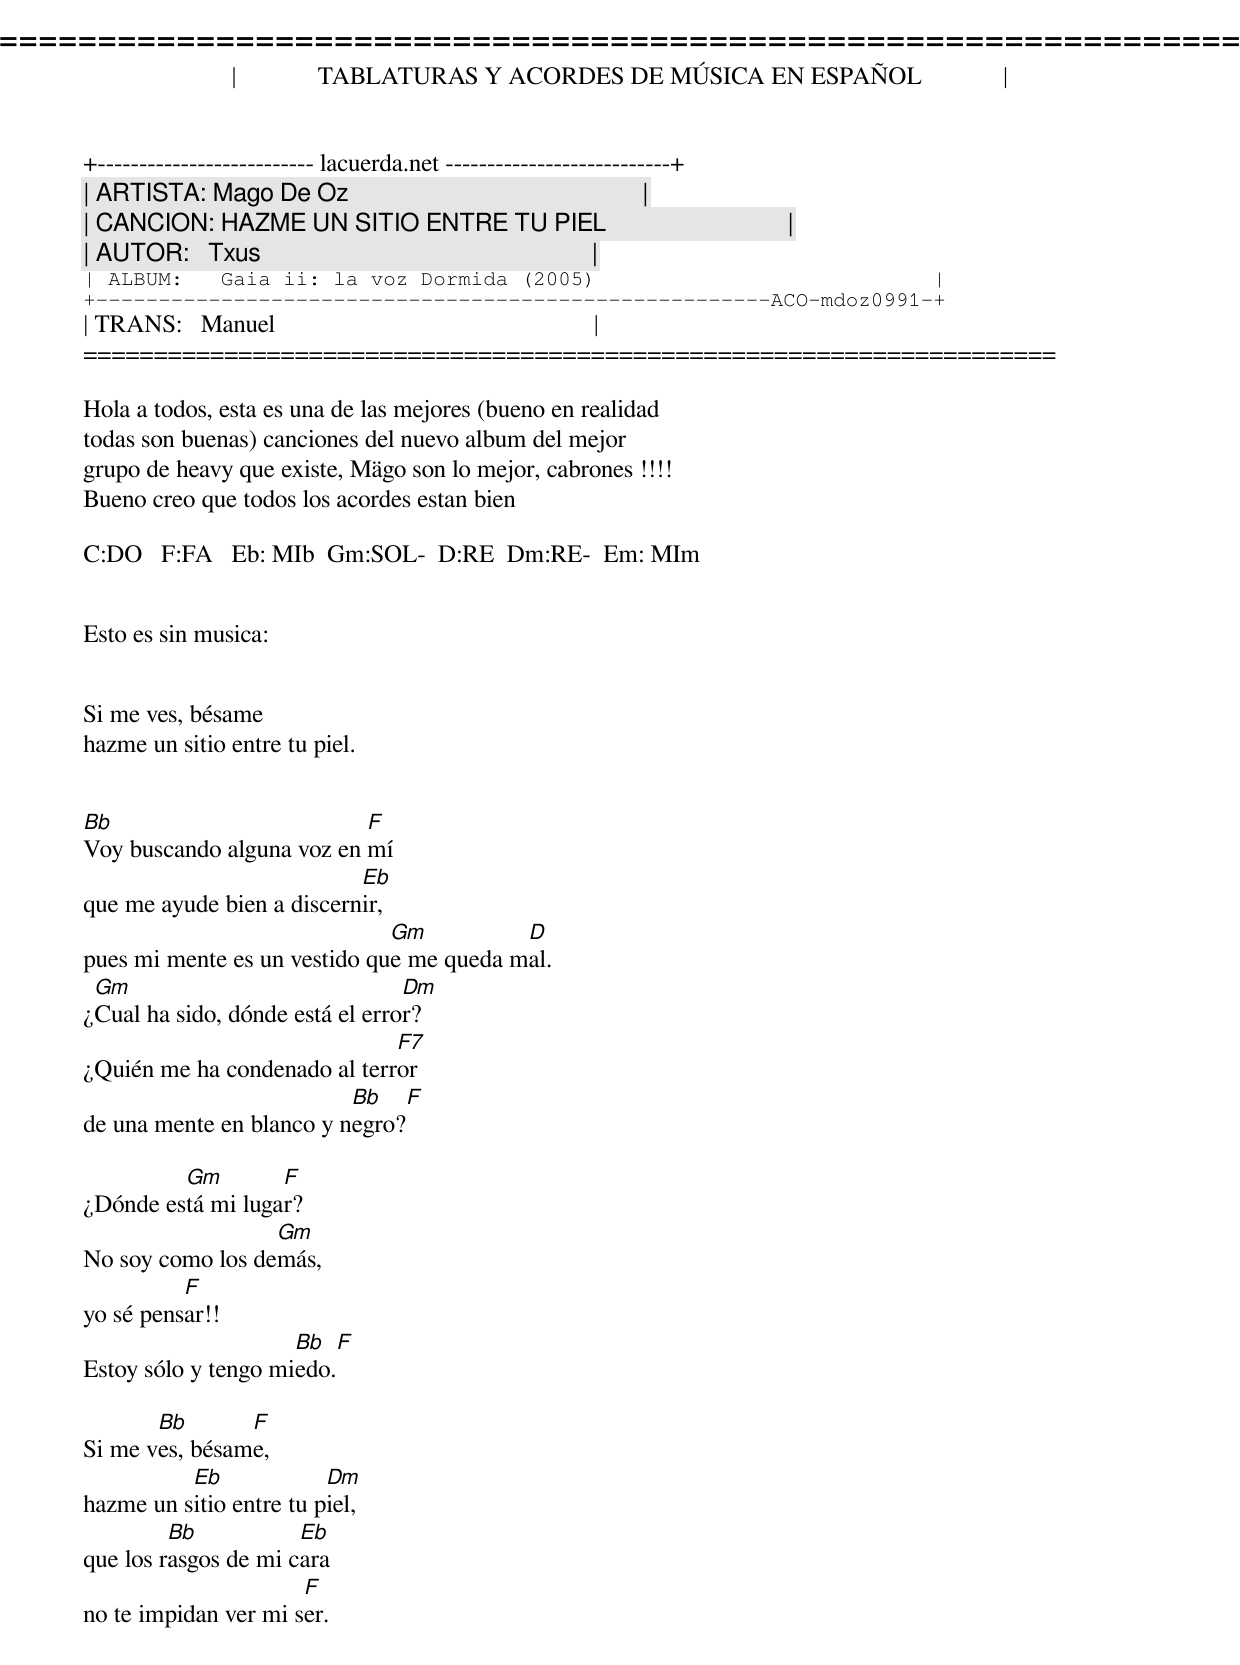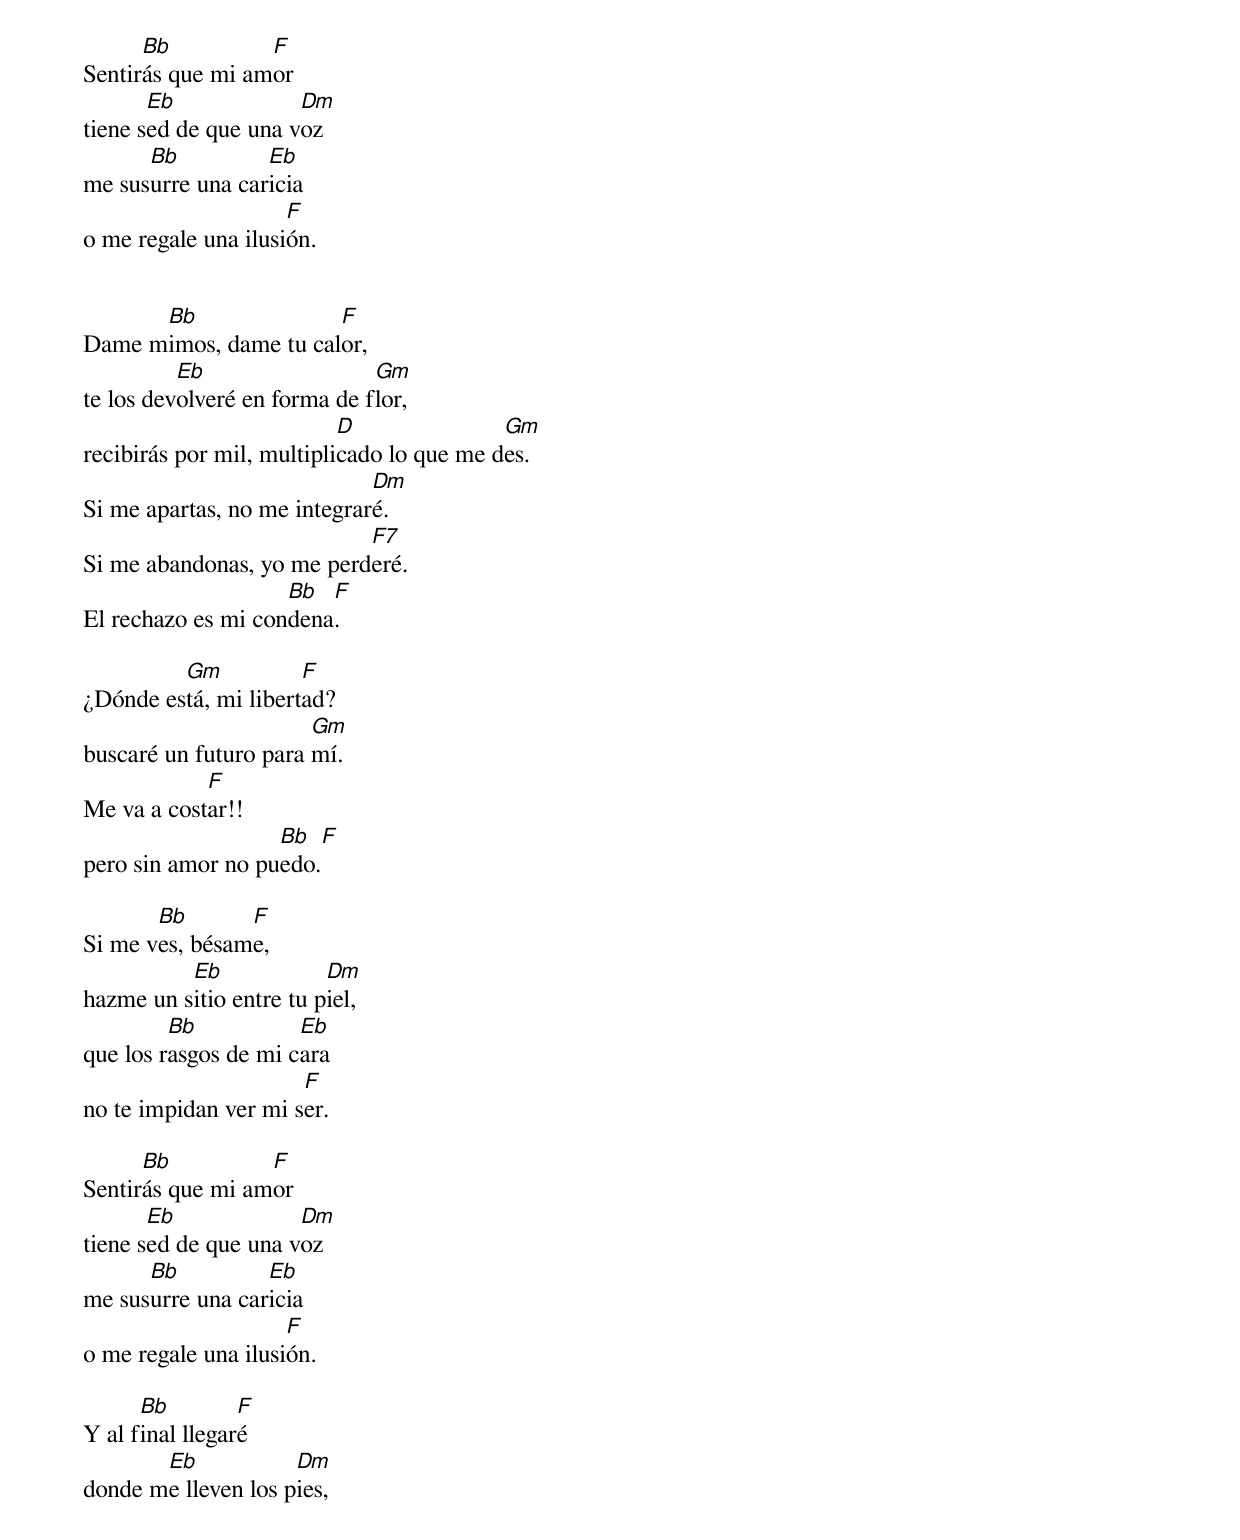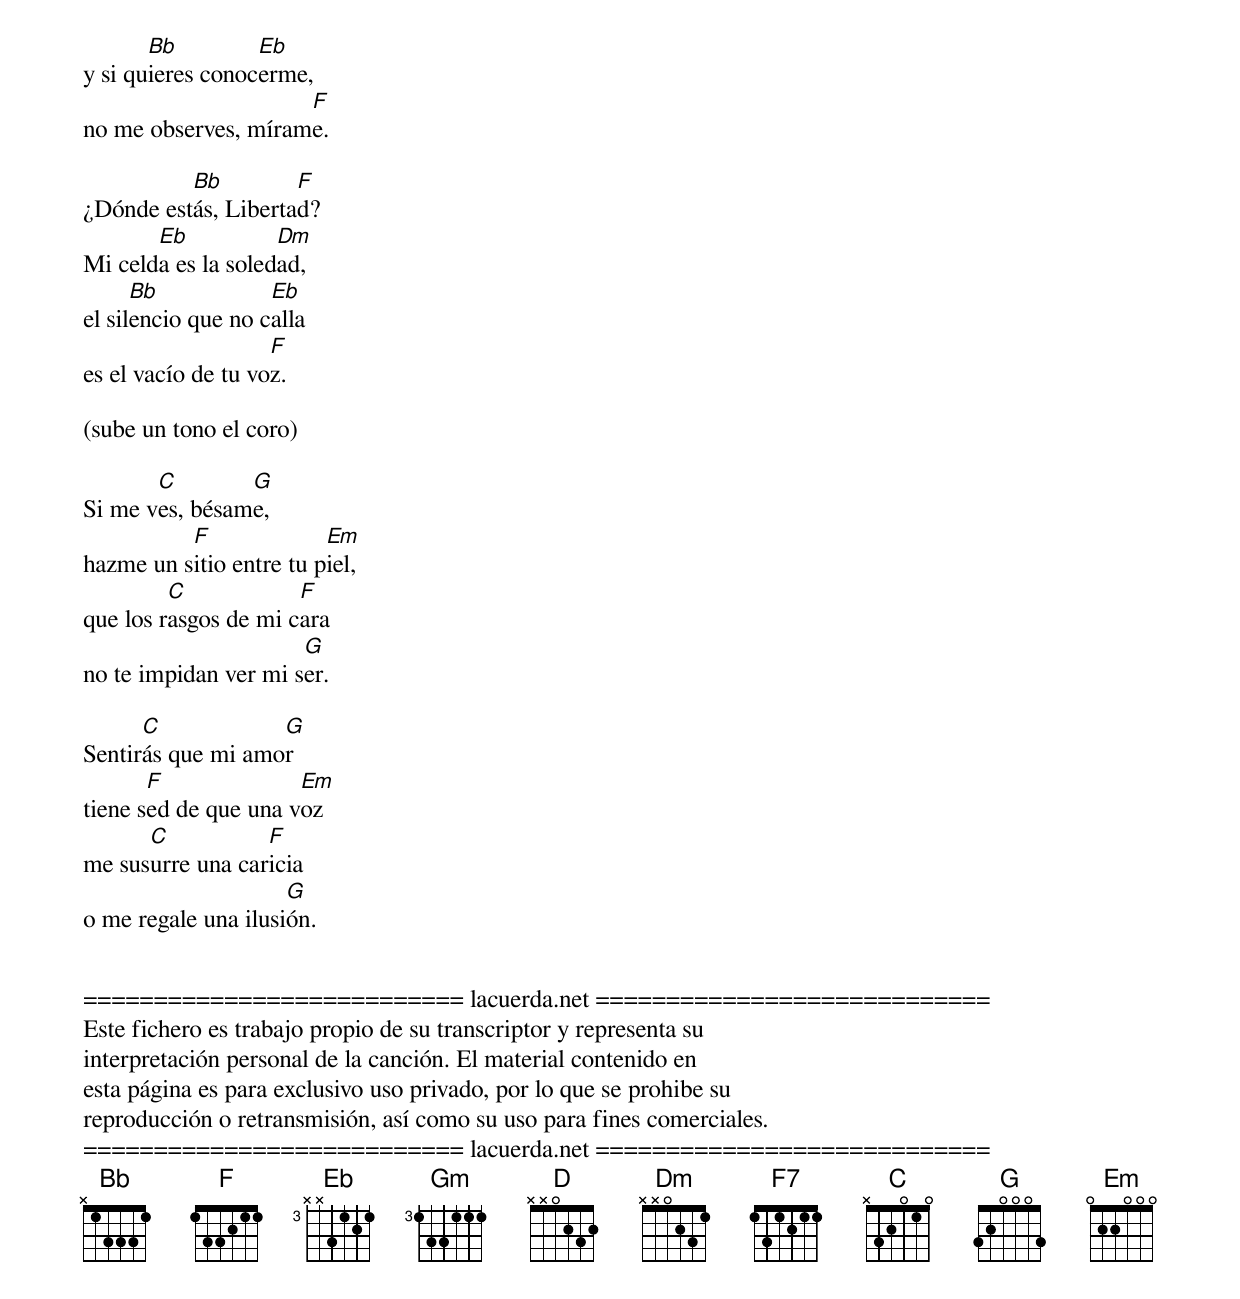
=====================================================================
|             TABLATURAS Y ACORDES DE MÚSICA EN ESPAÑOL             |
+-------------------------- lacuerda.net ---------------------------+
| ARTISTA: Mago De Oz                                               |
| CANCION: HAZME UN SITIO ENTRE TU PIEL                             |
| AUTOR:   Txus                                                     |
| ALBUM:   Gaia ii: la voz Dormida (2005)                           |
+------------------------------------------------------ACO-mdoz0991-+
| TRANS:   Manuel                                                   |
=====================================================================

Hola a todos, esta es una de las mejores (bueno en realidad
todas son buenas) canciones del nuevo album del mejor
grupo de heavy que existe, Mägo son lo mejor, cabrones !!!!
Bueno creo que todos los acordes estan bien

C:DO   F:FA   Eb: MIb  Gm:SOL-  D:RE  Dm:RE-  Em: MIm


Esto es sin musica:


Si me ves, bésame
hazme un sitio entre tu piel.


Bb                         F
Voy buscando alguna voz en mí
                           Eb
que me ayude bien a discernir,
                              Gm          D
pues mi mente es un vestido que me queda mal.
 Gm                              Dm
¿Cual ha sido, dónde está el error?
                              F7
¿Quién me ha condenado al terror
                          Bb      F
de una mente en blanco y negro?

         Gm        F
¿Dónde está mi lugar?
                  Gm
No soy como los demás,
          F
yo sé pensar!!
                     Bb          F
Estoy sólo y tengo miedo.

       Bb       F
Si me ves, bésame,
          Eb             Dm
hazme un sitio entre tu piel,
         Bb           Eb
que los rasgos de mi cara
                      F
no te impidan ver mi ser.

      Bb          F
Sentirás que mi amor
       Eb             Dm
tiene sed de que una voz
      Bb          Eb
me susurre una caricia
                     F
o me regale una ilusión.


      Bb               F
Dame mimos, dame tu calor,
          Eb                  Gm
te los devolveré en forma de flor,
                           D               Gm
recibirás por mil, multiplicado lo que me des.
                             Dm
Si me apartas, no me integraré.
                           F7
Si me abandonas, yo me perderé.
                    Bb  F
El rechazo es mi condena.

         Gm           F
¿Dónde está, mi libertad?
                       Gm
buscaré un futuro para mí.
            F
Me va a costar!!
                   Bb     F
pero sin amor no puedo.

       Bb       F
Si me ves, bésame,
          Eb             Dm
hazme un sitio entre tu piel,
         Bb           Eb
que los rasgos de mi cara
                      F
no te impidan ver mi ser.

      Bb          F
Sentirás que mi amor
       Eb             Dm
tiene sed de que una voz
      Bb          Eb
me susurre una caricia
                     F
o me regale una ilusión.

      Bb         F
Y al final llegaré
       Eb            Dm
donde me lleven los pies,
       Bb         Eb
y si quieres conocerme,
                     F
no me observes, mírame.

          Bb         F
¿Dónde estás, Libertad?
       Eb           Dm
Mi celda es la soledad,
      Bb            Eb
el silencio que no calla
                    F
es el vacío de tu voz.

(sube un tono el coro)

       C        G
Si me ves, bésame,
          F              Em
hazme un sitio entre tu piel,
         C            F
que los rasgos de mi cara
                      G
no te impidan ver mi ser.

      C            G
Sentirás que mi amor
       F              Em
tiene sed de que una voz
      C           F
me susurre una caricia
                     G
o me regale una ilusión.


=========================== lacuerda.net ============================
Este fichero es trabajo propio de su transcriptor y representa su
interpretación personal de la canción. El material contenido en
esta página es para exclusivo uso privado, por lo que se prohibe su
reproducción o retransmisión, así como su uso para fines comerciales.
=========================== lacuerda.net ============================
